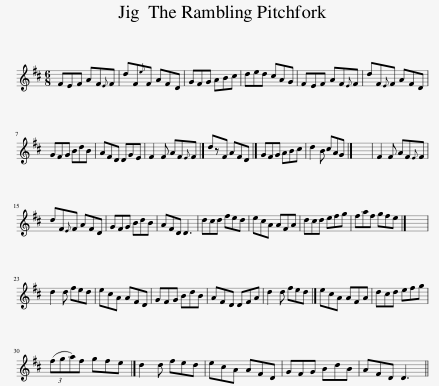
X:1
L:1/8
M:6/8
I:linebreak $
K:D
V:1 treble
V:1
 FEF AF{E}F | dF{e}F AFD | GFG ABc | ded cAG | FEF AF{E}F | %5
 dF{E}F AFD |$ GFG BdB | AFD DGE | F2 F AF{E}F |] dzF AFD |] %10
 GFG ABc | d2 B cAG |] x6 | F2 F AF{E}F |$ dF{E}F AFD | %15
 GFG BdB | AFD D3 | dcd fed | ecA AFA | dcd efg | %20
 faf gfe |] x6 |$ d2 d fed | ecA AFD | GFG BdB | %25
 AFD DFA | d2 d fed |] ecA AFA | dcd efg |$ (3(fga)f gfe |] %30
 d2 d fed | ecA AFD | GFG BdB | AFD D3 || %34
